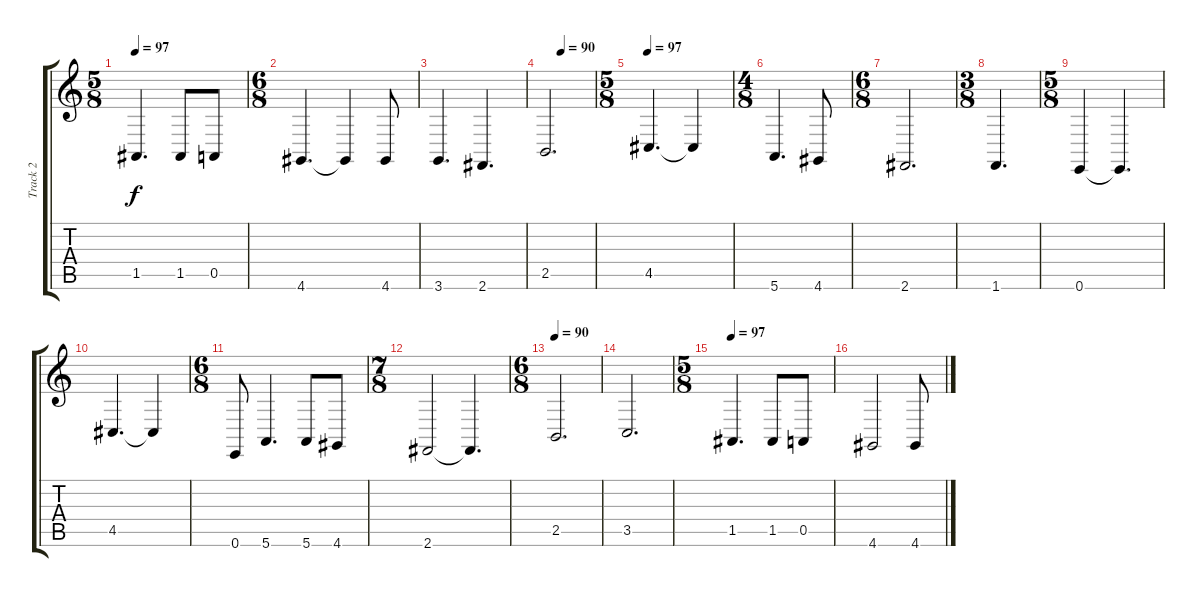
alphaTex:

\track ("Track 2" "Track 2") {instrument cello}
\staff {score tabs}
\tuning (E4 B3 G3 D3 A2 E2) {hide}
\ts (5 8)
\tempo 97
\clef g2
\ks c
1.5.4{d dy f} 1.5.8 0.5.8 |
\ts (6 8)
4.6.4{d} 4.6{t}.4 4.6.8 |
3.6.4{d} 2.6.4{d} |
\tempo (90 0.3333333333333333)
2.5.2{d} |
\ts (5 8)
\tempo 97
4.5.4{d} 4.5{t}.4 |
\ts (4 8)
5.6.4{d} 4.6.8 |
\ts (6 8)
2.6.2{d} |
\ts (3 8)
1.6.4{d} |
\ts (5 8)
0.6.4 0.6{t}.4{d} |
4.5.4{d} 4.5{t}.4 |
\ts (6 8)
0.6.8 5.6.4{d} 5.6.8 4.6.8 |
\ts (7 8)
2.6.2 2.6{t}.4{d} |
\ts (6 8)
\tempo 90
2.5.2{d} |
3.5.2{d} |
\ts (5 8)
\tempo 97
1.5.4{d} 1.5.8 0.5.8 |
4.6.2 4.6.8
